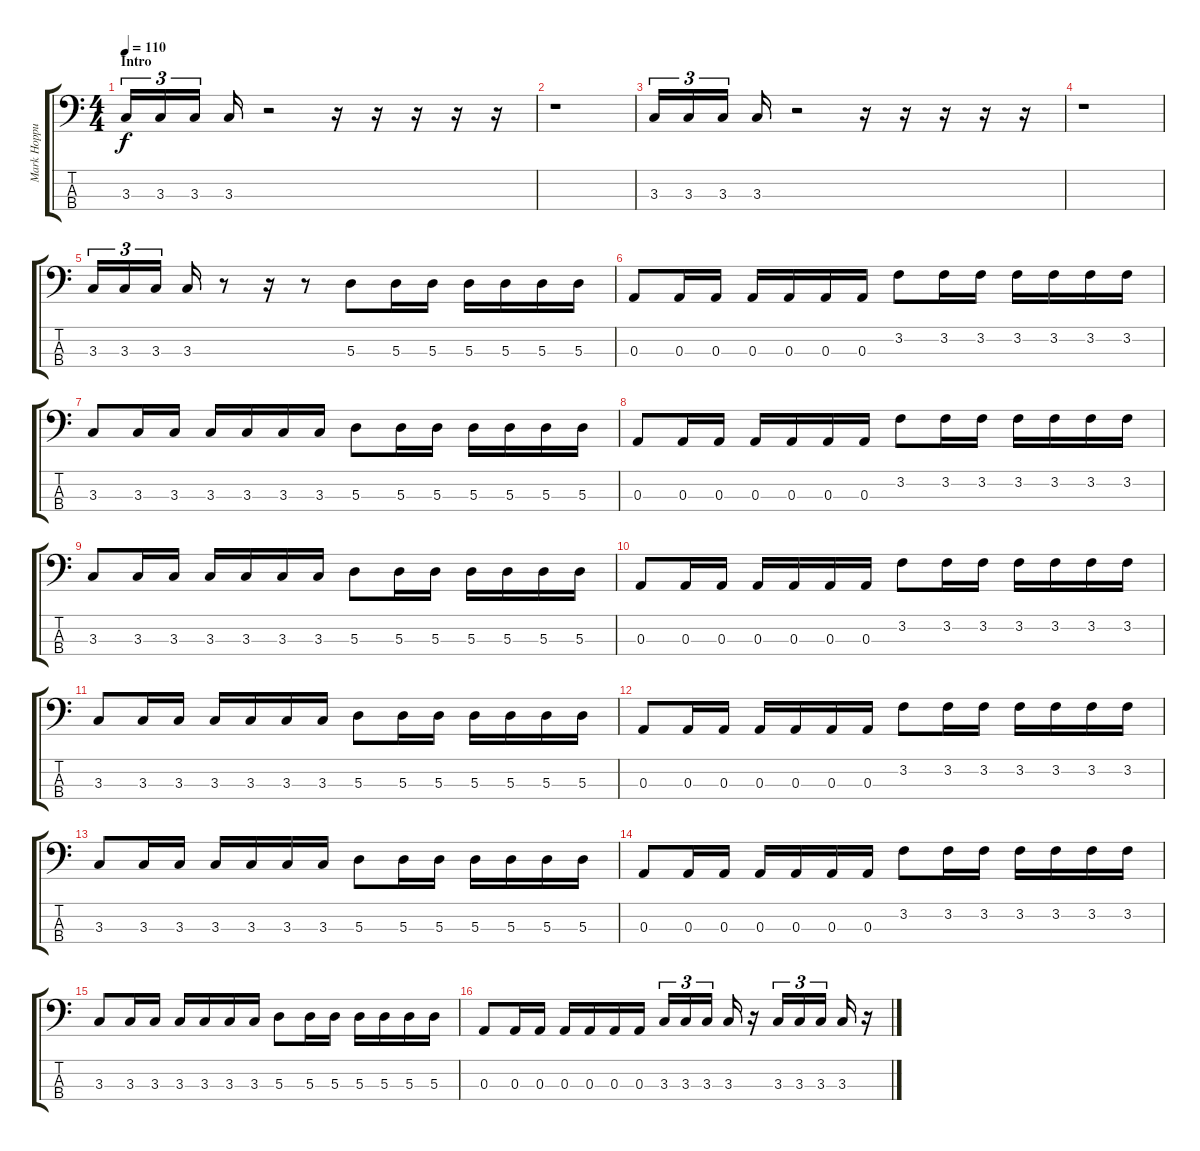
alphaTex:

\track ("Mark Hoppus (Bass)" "Mark Hoppu") {instrument electricbassfinger}
\staff {score tabs}
\tuning (G2 D2 A1 E1) {hide}
\ts (4 4)
\section ("" "Intro")
\tempo 110
\clef f4
\ks c
3.3.16{tu (3 2) dy f instrument electricbassfinger} 3.3.16{tu (3 2)} 3.3.16{tu (3 2)} 3.3.16 r.2 r.16 r.16 r.16 r.16 r.16 |
r.1 |
3.3.16{tu (3 2)} 3.3.16{tu (3 2)} 3.3.16{tu (3 2)} 3.3.16 r.2 r.16 r.16 r.16 r.16 r.16 |
r.1 |
3.3.16{tu (3 2)} 3.3.16{tu (3 2)} 3.3.16{tu (3 2)} 3.3.16 r.8 r.16 r.8 5.3.8 5.3.16 5.3.16 5.3.16 5.3.16 5.3.16 5.3.16 |
0.3.8 0.3.16 0.3.16 0.3.16 0.3.16 0.3.16 0.3.16 3.2.8 3.2.16 3.2.16 3.2.16 3.2.16 3.2.16 3.2.16 |
3.3.8 3.3.16 3.3.16 3.3.16 3.3.16 3.3.16 3.3.16 5.3.8 5.3.16 5.3.16 5.3.16 5.3.16 5.3.16 5.3.16 |
0.3.8 0.3.16 0.3.16 0.3.16 0.3.16 0.3.16 0.3.16 3.2.8 3.2.16 3.2.16 3.2.16 3.2.16 3.2.16 3.2.16 |
3.3.8 3.3.16 3.3.16 3.3.16 3.3.16 3.3.16 3.3.16 5.3.8 5.3.16 5.3.16 5.3.16 5.3.16 5.3.16 5.3.16 |
0.3.8 0.3.16 0.3.16 0.3.16 0.3.16 0.3.16 0.3.16 3.2.8 3.2.16 3.2.16 3.2.16 3.2.16 3.2.16 3.2.16 |
3.3.8 3.3.16 3.3.16 3.3.16 3.3.16 3.3.16 3.3.16 5.3.8 5.3.16 5.3.16 5.3.16 5.3.16 5.3.16 5.3.16 |
0.3.8 0.3.16 0.3.16 0.3.16 0.3.16 0.3.16 0.3.16 3.2.8 3.2.16 3.2.16 3.2.16 3.2.16 3.2.16 3.2.16 |
3.3.8 3.3.16 3.3.16 3.3.16 3.3.16 3.3.16 3.3.16 5.3.8 5.3.16 5.3.16 5.3.16 5.3.16 5.3.16 5.3.16 |
0.3.8 0.3.16 0.3.16 0.3.16 0.3.16 0.3.16 0.3.16 3.2.8 3.2.16 3.2.16 3.2.16 3.2.16 3.2.16 3.2.16 |
3.3.8 3.3.16 3.3.16 3.3.16 3.3.16 3.3.16 3.3.16 5.3.8 5.3.16 5.3.16 5.3.16 5.3.16 5.3.16 5.3.16 |
0.3.8 0.3.16 0.3.16 0.3.16 0.3.16 0.3.16 0.3.16 3.3.16{tu (3 2)} 3.3.16{tu (3 2)} 3.3.16{tu (3 2)} 3.3.16 r.16 3.3.16{tu (3 2)} 3.3.16{tu (3 2)} 3.3.16{tu (3 2)} 3.3.16 r.16
